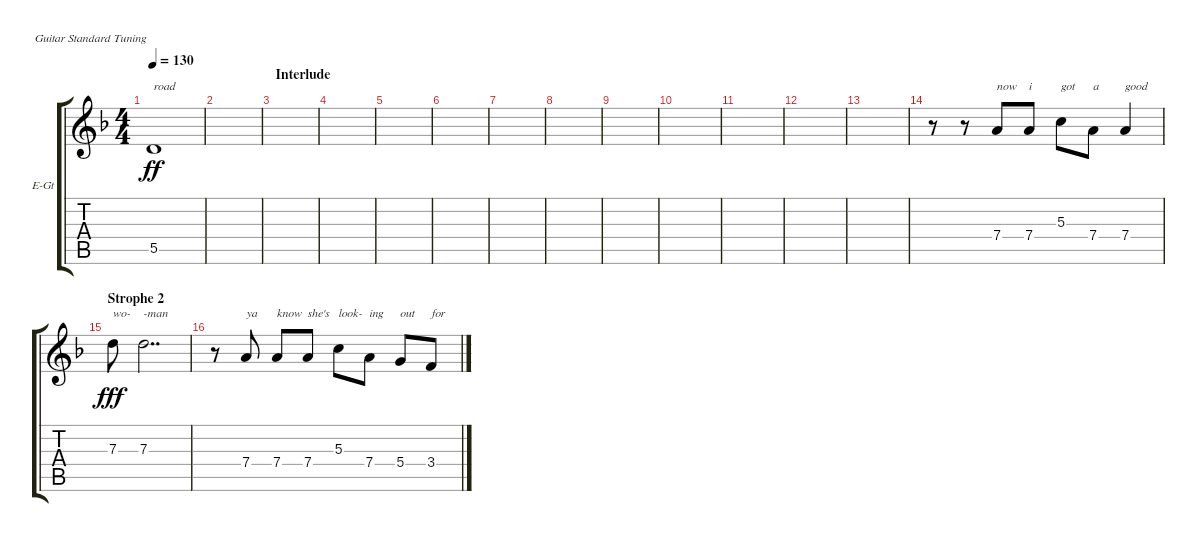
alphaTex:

\defaultSystemsLayout 4
\bracketExtendMode groupsimilarinstruments
\firstSystemTrackNameOrientation horizontal
\otherSystemsTrackNameOrientation horizontal
\track ("Vocals" "E-Gt") {instrument electricguitarclean}
\staff {score tabs}
\tuning (E4 B3 G3 D3 A2 E2)
\ts (4 4)
\tempo 130
\clef g2
\ks dminor
5.5.1{txt "road" dy ff} |
|
\section ("" "Interlude")
|
|
|
|
|
|
|
|
|
|
|
r.8 r.8 7.4.8{txt "now"} 7.4.8{txt "i"} 5.3.8{txt "got"} 7.4.8{txt "a"} 7.4.4{txt "good"} |
\section ("" "Strophe 2")
7.3.8{txt "wo-" dy fff} 7.3.2{dd txt "-man"} |
r.8 7.4.8{txt "ya"} 7.4.8{txt "know"} 7.4.8{txt "she's"} 5.3.8{txt "look-"} 7.4.8{txt "ing"} 5.4.8{txt "out"} 3.4.8{txt "for"}
